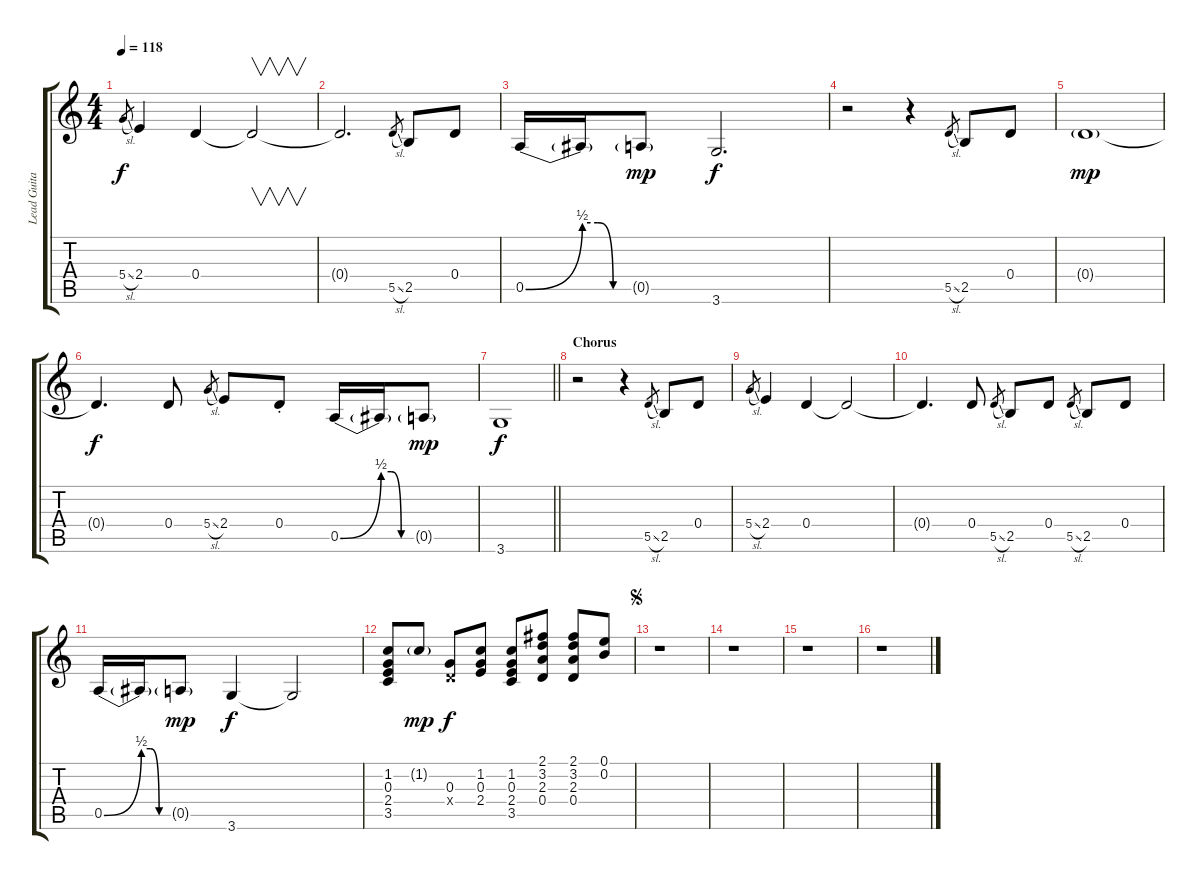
\track ("Lead Guitar" "Lead Guita") {instrument electricguitarjazz}
\staff {score tabs}
\tuning (E4 B3 G3 D3 A2 E2) {hide}
\ts (4 4)
\tempo 118
\clef g2
\ks c
5.4{sl}.8{gr dy f} 2.4.4 0.4.4 0.4{t}.2{v} |
0.4{t}.2{d} 5.5{sl}.8{gr} 2.5.8 0.4.8 |
0.5{be (bend 0 0 60 2)}.16 0.5{be (custom 0 2 20 2 40 0 60 0) t}.16 0.5{g}.8{dy mp} 3.6.2{d dy f} |
r.2 r.4 5.5{sl}.8{gr} 2.5.8 0.4.8 |
0.4{g}.1{dy mp} |
0.4{t}.4{d dy f} 0.4.8 5.4{sl}.8{gr} 2.4.8 0.4{st}.8 0.5{be (bend 0 0 60 2)}.16 0.5{be (custom 0 2 20 2 40 0 60 0) t}.16 0.5{g}.8{dy mp} |
\barLineRight lightlight
3.6.1{dy f} |
\section ("" "Chorus")
r.2 r.4 5.5{sl}.8{gr} 2.5.8 0.4.8 |
5.4{sl}.8{gr} 2.4.4 0.4.4 0.4{t}.2 |
0.4{t}.4{d} 0.4.8 5.5{sl}.8{gr} 2.5.8 0.4.8 5.5{sl}.8{gr} 2.5.8 0.4.8 |
0.5{be (bend 0 0 60 2)}.16 0.5{be (custom 0 2 20 2 40 0 60 0) t}.16 0.5{g}.8{dy mp} 3.6.4{dy f} 3.6{t}.2 |
(1.2 0.3 2.4 3.5).8 1.2{g}.8{dy mp} (0.3 0.4{x}).8{dy f} (1.2 0.3 2.4).8 (1.2 0.3 2.4 3.5).8 (2.1 3.2 2.3 0.4).8 (2.1 3.2 2.3 0.4).8 (0.1 0.2).8 |
\jump segno
r.1 |
r.1 |
r.1 |
r.1
